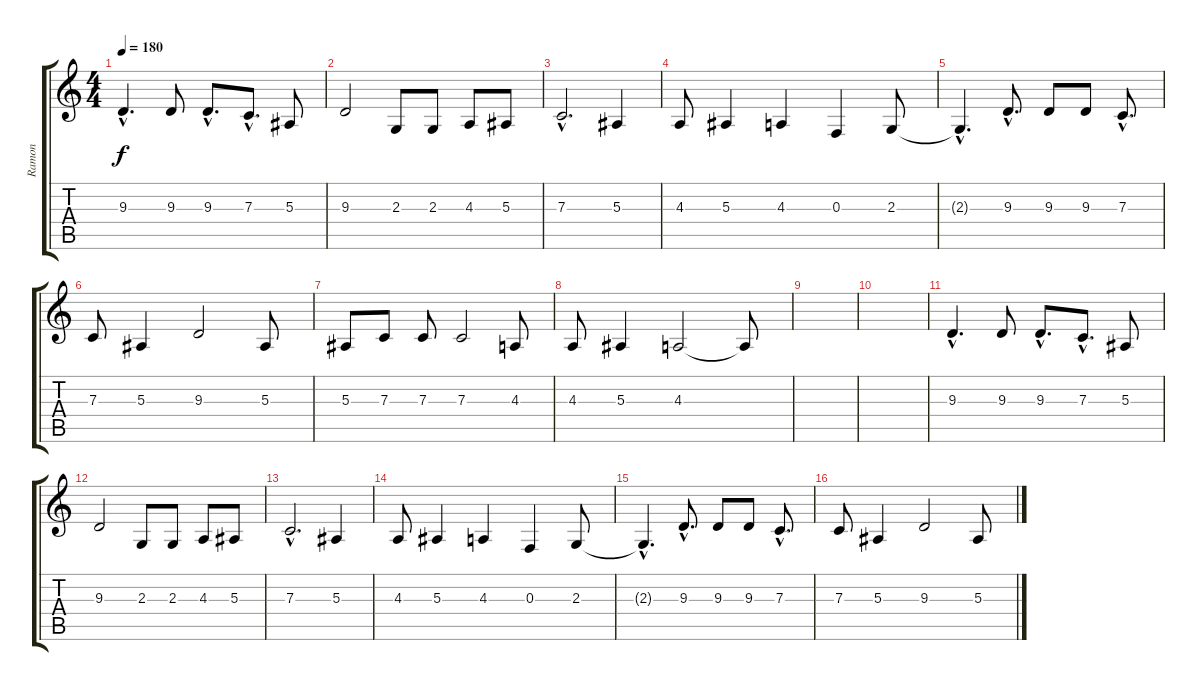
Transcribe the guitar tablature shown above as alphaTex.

\track ("Ramon" "Ramon") {instrument lead6voice}
\staff {score tabs}
\tuning (D4 A3 F3 C3 G2 D2) {hide}
\ts (4 4)
\tempo 180
\clef g2
\ks c
9.3{hac}.4{d dy f} 9.3.8 9.3{hac}.8{d} 7.3{hac}.8{d} 5.3.8 |
9.3.2 2.3.8 2.3.8 4.3.8 5.3.8 |
7.3{hac}.2{d} 5.3.4 |
4.3.8 5.3.4 4.3.4 0.3.4 2.3.8 |
2.3{hac t}.4{d} 9.3{hac}.8{d} 9.3.8 9.3.8 7.3{hac}.8{d} |
7.3.8 5.3.4 9.3.2 5.3.8 |
5.3.8 7.3.8 7.3.8 7.3.2 4.3.8 |
4.3.8 5.3.4 4.3.2 4.3{t}.8 |
|
|
9.3{hac}.4{d} 9.3.8 9.3{hac}.8{d} 7.3{hac}.8{d} 5.3.8 |
9.3.2 2.3.8 2.3.8 4.3.8 5.3.8 |
7.3{hac}.2{d} 5.3.4 |
4.3.8 5.3.4 4.3.4 0.3.4 2.3.8 |
2.3{hac t}.4{d} 9.3{hac}.8{d} 9.3.8 9.3.8 7.3{hac}.8{d} |
7.3.8 5.3.4 9.3.2 5.3.8
